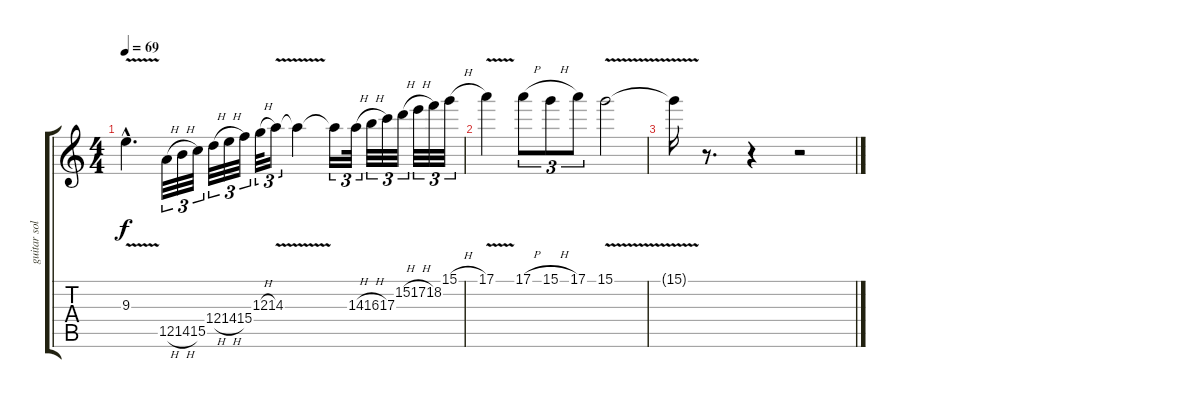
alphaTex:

\track ("guitar solo" "guitar sol") {instrument distortionguitar}
\staff {score tabs}
\tuning (E4 B3 G3 D3 A2 E2) {hide}
\ts (4 4)
\tempo 69
\clef g2
\ks c
9.3{v hac}.4{d dy f} 12.5{h}.32{tu (3 2)} 14.5{h}.32{tu (3 2)} 15.5.32{tu (3 2)} 12.4{h}.32{tu (3 2)} 14.4{h}.32{tu (3 2)} 15.4.32{tu (3 2)} 12.3{h}.32{tu (3 2)} 14.3{v}.16{tu (3 2)} 14.3{t}.4 14.3{t}.16{tu (3 2)} 14.3{h}.32{tu (3 2)} 16.3{h}.32{tu (3 2)} 17.3.32{tu (3 2)} 15.2{h}.32{tu (3 2)} 17.2{h}.32{tu (3 2)} 18.2.32{tu (3 2)} 15.1{h}.32{tu (3 2)} |
17.1{v}.4 17.1{h}.8{tu (3 2)} 15.1{h}.8{tu (3 2)} 17.1.8{tu (3 2)} 15.1{v}.2 |
15.1{t}.16 r.8{d} r.4 r.2
